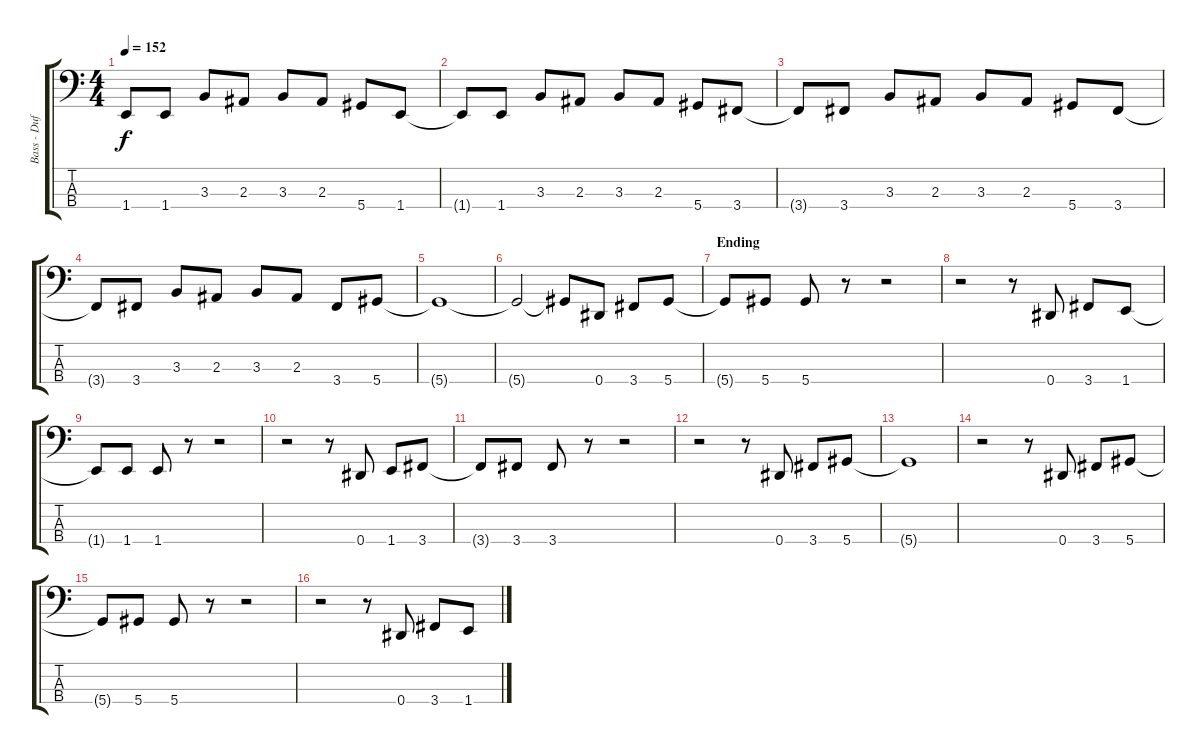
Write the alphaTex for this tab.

\track ("Bass - Duff \"Rose\" McKagan" "Bass - Duf") {instrument electricbassfinger}
\staff {score tabs}
\tuning (Gb2 Db2 Ab1 Eb1) {hide}
\ts (4 4)
\tempo 152
\clef f4
\ks c
1.4{t}.8{dy f} 1.4.8 3.3.8 2.3.8 3.3.8 2.3.8 5.4.8 1.4.8 |
1.4{t}.8 1.4.8 3.3.8 2.3.8 3.3.8 2.3.8 5.4.8 3.4.8 |
3.4{t}.8 3.4.8 3.3.8 2.3.8 3.3.8 2.3.8 5.4.8 3.4.8 |
3.4{t}.8 3.4.8 3.3.8 2.3.8 3.3.8 2.3.8 3.4.8 5.4.8 |
5.4{t}.1 |
5.4{t}.2 5.4{t}.8 0.4.8 3.4.8 5.4.8 |
\section ("" "Ending")
5.4{t}.8 5.4.8 5.4.8 r.8 r.2 |
r.2 r.8 0.4.8 3.4.8 1.4.8 |
1.4{t}.8 1.4.8 1.4.8 r.8 r.2 |
r.2 r.8 0.4.8 1.4.8 3.4.8 |
3.4{t}.8 3.4.8 3.4.8 r.8 r.2 |
r.2 r.8 0.4.8 3.4.8 5.4.8 |
5.4{t}.1 |
r.2 r.8 0.4.8 3.4.8 5.4.8 |
5.4{t}.8 5.4.8 5.4.8 r.8 r.2 |
r.2 r.8 0.4.8 3.4.8 1.4.8
